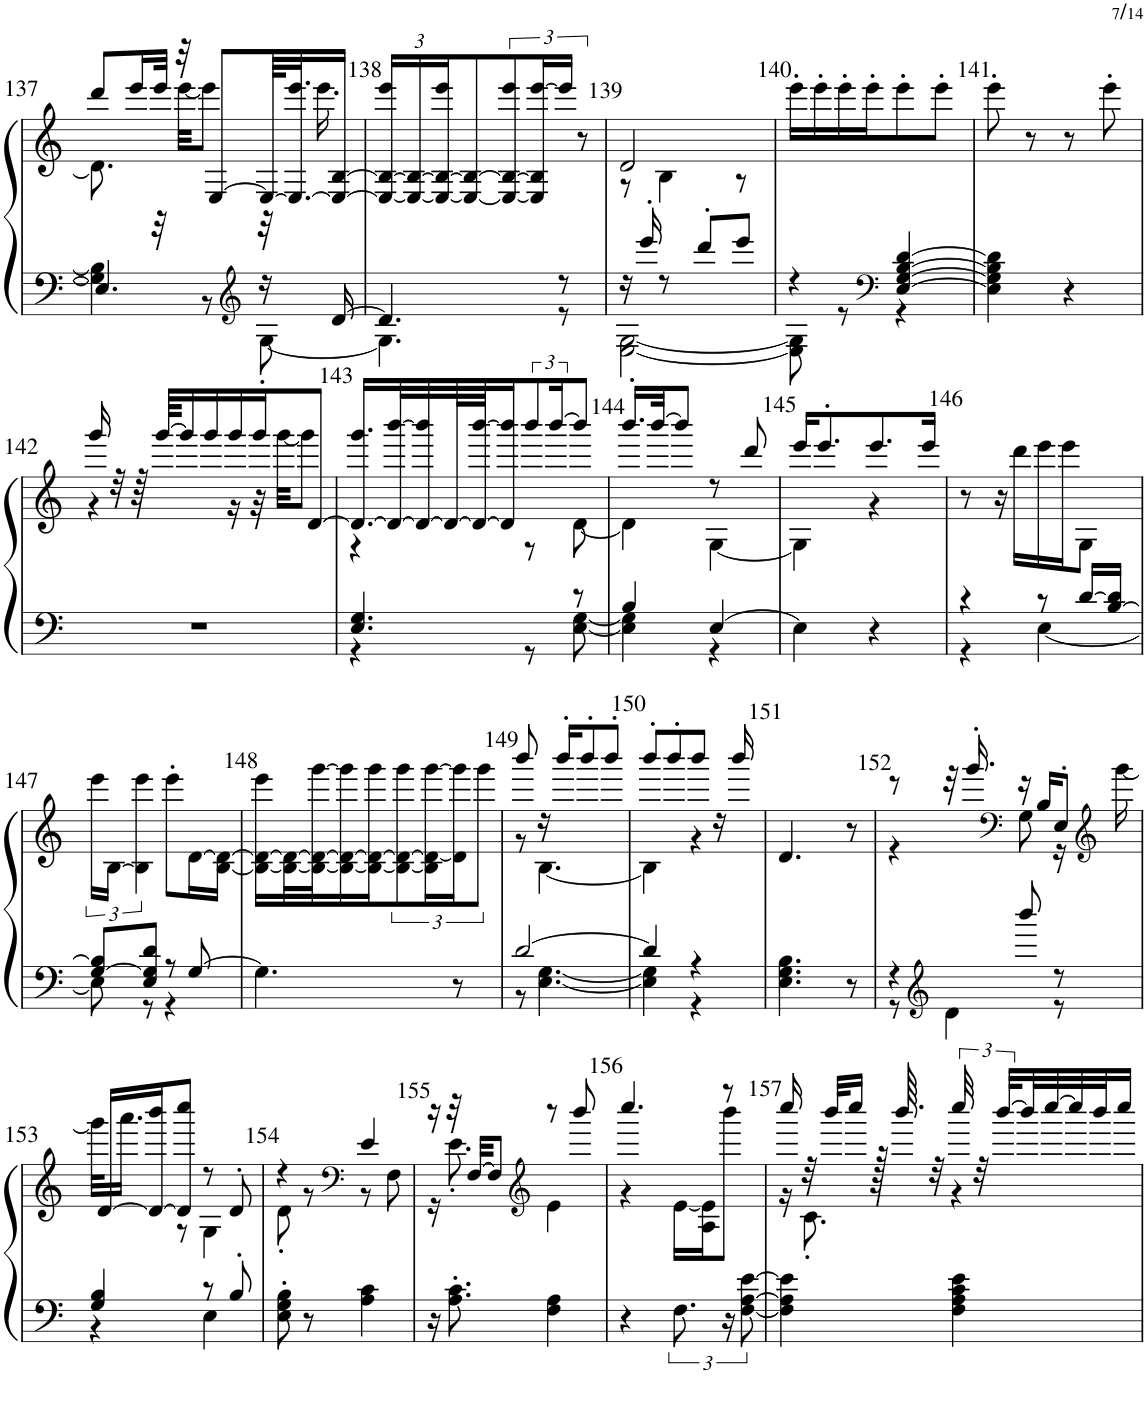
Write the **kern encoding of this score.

**kern	**kern
*part1	*part1
*staff2	*staff1
*I"ピアノ	*
!!LO:PB:g=z
*clefF4	*clefG2
*k[]	*k[]
*M4/8	*M4/8
=137	=137
*^	*^
4.E/]	4G\] 4B\]	8ddd/L	8.d\]
.	.	16eee/L	.
.	.	32eee/JJk	32r
.	.	32r	[32eee\KKL
.	8r	[8E/L	8eee\J]
*clefG2	*	*	*
16r	[8G\	64E/KLL_	32r
.	.	32.E/_ 32.eee/J	.
.	.	.	16.eee\
[16d/	.	16E/_ [16B/JJ	.
*	*	*v	*v
=138	=138	=138
*	*	*Xbrackettup
4.d/]	4.G\]	24E/_ 24B/_ 24eee/LL
.	.	24E/_ 24B/_
.	.	24E/_ 24B/_ 24eee/J
.	.	8E/_ 8B/_
*	*	*brackettup
.	.	12E/_ 12B/_ 12eee/
.	.	24E/] 24B/] [24eee/L
8r	8r	24eee/JJ]
.	.	12r
=139	=139	=139
*	*	*^
16r	[2E\ [2G\	2d/	8r
16eee'/	.	.	.
8r	.	.	4B\
8ddd'/L	.	.	.
8eee/J	.	.	8r
*	*	*v	*v
=140	=140	=140
4r	8E\] 8G\]	16eee'\LL
.	.	16eee'\
.	8r	16eee'\
.	.	16eee'\J
*clefF4	*	*
[4E/ [4G/ [4B/ [4d/	4r	8eee'\
.	.	8eee'\J
*v	*v	*
=141	=141
4E\] 4G\] 4B\] 4d\]	8eee'\
.	8r
4r	8r
.	8eee'\
!!LO:LB:g=z
=142	=142
*	*^
2r	16ggg/	4r
.	32r	.
.	64r	.
.	[64ggg/KKLL	.
.	16ggg/]	.
.	16ggg/	.
.	16ggg/	16r
.	16ggg'/J	32r
.	.	[32ggg\KKL
.	[8d/J	8ggg\J]
=143	=143	=143
*^	*	*
4.E/ 4.G/	4r	16.d/_ 16.ggg/LL	4r
.	.	32d/_ [32bbb/L	.
.	.	32d/_ 32bbb/]	.
.	.	64d/L_	.
.	.	64d/_ [64bbb/JJ	.
.	.	16d/] 16bbb/]J	.
.	8r	12bbb/	8r
.	.	[24bbb/K	.
8r	[8E\ [8G\	8bbb/J]	[8d\
=144	=144	=144	=144
4B/	4E\] 4G\]	16.bbb'/LL	4d\]
.	.	[32bbb/JK	.
.	.	8bbb/J]	.
[4E/	4r	8r	[4G\
.	.	8ddd/	.
*v	*v	*	*
=145	=145	=145
4E\]	16eee/KL	4G\]
.	8.eee'/	.
4r	8.eee/	4r
.	16eee/Jk	.
*	*v	*v
=146	=146
*^	*
4r	4r	8r
.	.	16r
.	.	16ddd\LL
8r	[4E\	16eee\
.	.	16eee\J
[16d/LL	.	8G\J
[16B/ 16d/]JJ	.	.
!!LO:LB:g=z
=147	=147	=147
[8G/ 8B/]L	8E\]	24eee\LL
.	.	[24B\JJ
.	.	6B\] 6eee\
8E/ 8G/] 8d/J	8r	.
8r	4r	8eee'\L
[8G/	.	[16d\L
.	.	[16B\ 16d\_JJ
*v	*v	*
=148	=148
4.G\]	16B\_ 16d\_ 16eee\LL
.	32B\_ 32d\_L
.	32B\_ 32d\_ [32ggg\J
.	16B\_ 16d\_ 16ggg\]
.	16B\_ 16d\_ 16ggg\J
.	12B\_ 12d\_ 12ggg\
.	24B\] 24d\_ [24ggg\L
8r	24d\] 24ggg\]J
.	12ggg\J
=149	=149
*^	*^
[2d/	8r	8bbb/	8r
.	[4.E\ [4.G\	16r	[4.B\
.	.	16bbb'/KL	.
.	.	8bbb'/	.
.	.	8bbb'/J	.
=150	=150	=150	=150
4d/]	4E\] 4G\]	8bbb'/L	4B\]
.	.	8bbb'/	.
4r	4r	8bbb/J	4r
.	.	16r	.
.	.	16bbb/	.
*v	*v	*	*
*	*v	*v
=151	=151
4.E\ 4.G\ 4.B\	4.d/
8r	8r
=152	=152
*^	*^
4r	8r	8r	4r
*clefG2	*	*	*
.	4d\	32r	.
.	.	16.ggg'/	.
*	*	*clefF4	*
8bbb/	.	16r	8G\
.	.	16B/KL	.
8r	8r	8E'/J	16r
*	*	*clefG2	*
.	.	.	[16ggg\
!!LO:LB:g=z	!!
=153	=153	=153	=153
4G/ 4B/	4r	[16d/LL	32ggg\KLL]
.	.	.	16.aaa\JJ
.	.	16d/_ 16bbb/J	.
.	.	8d/] 8cccc/J	8r
8r	4E\	8r	4G\
8B'/	.	8d'/	.
*v	*v	*	*
=154	=154	=154
8E\' 8G\' 8B\'	4r	8d'\
8r	.	8r
*	*clefF4	*
4A\ 4c\	4e/	8r
.	.	8F\
=155	=155	=155
16r	16r	16r
8.A\' 8.c\'	32r	8.e'\
.	[32F/KKL	.
.	8F/J]	.
*	*clefG2	*
4F\ 4A\	8r	4e\
.	8bbb/	.
=156	=156	=156
4r	4.cccc/	4r
12.F\	.	[16e\LL
.	.	16A\ 16e\]J
24r	8r	8bbb\J
[12F\ [12A\ [12e\	.	.
=157	=157	=157
4F\] 4A\] 4e\]	16cccc/	16r
.	32r	8.c'\
.	32bbb/KLL	.
.	16cccc/JJ	.
.	128r	.
.	64.bbb/	.
.	32r	.
4F\ 4A\ 4c\ 4e\	48cccc/	4r
.	48r	.
.	[48bbb/LLL	.
.	32bbb/]	.
.	[32cccc/	.
.	32cccc/]	.
.	32bbb/J	.
.	16cccc/JJ	.
*	*v	*v
=	=
*-	*-
